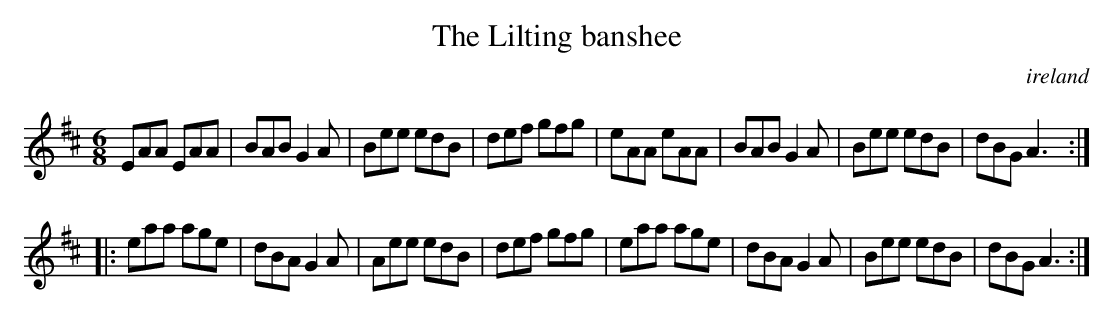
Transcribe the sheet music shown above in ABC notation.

X:1
T:Lilting banshee, The
O:ireland
M:6/8
K:AMix
EAA EAA|BAB G2A|Bee edB|def gfg|\
eAA eAA|BAB G2A|Bee edB|dBG A3::
eaa age|dBA G2A|Aee edB|def gfg|\
eaa age|dBA G2A|Bee edB|dBG A3:|
